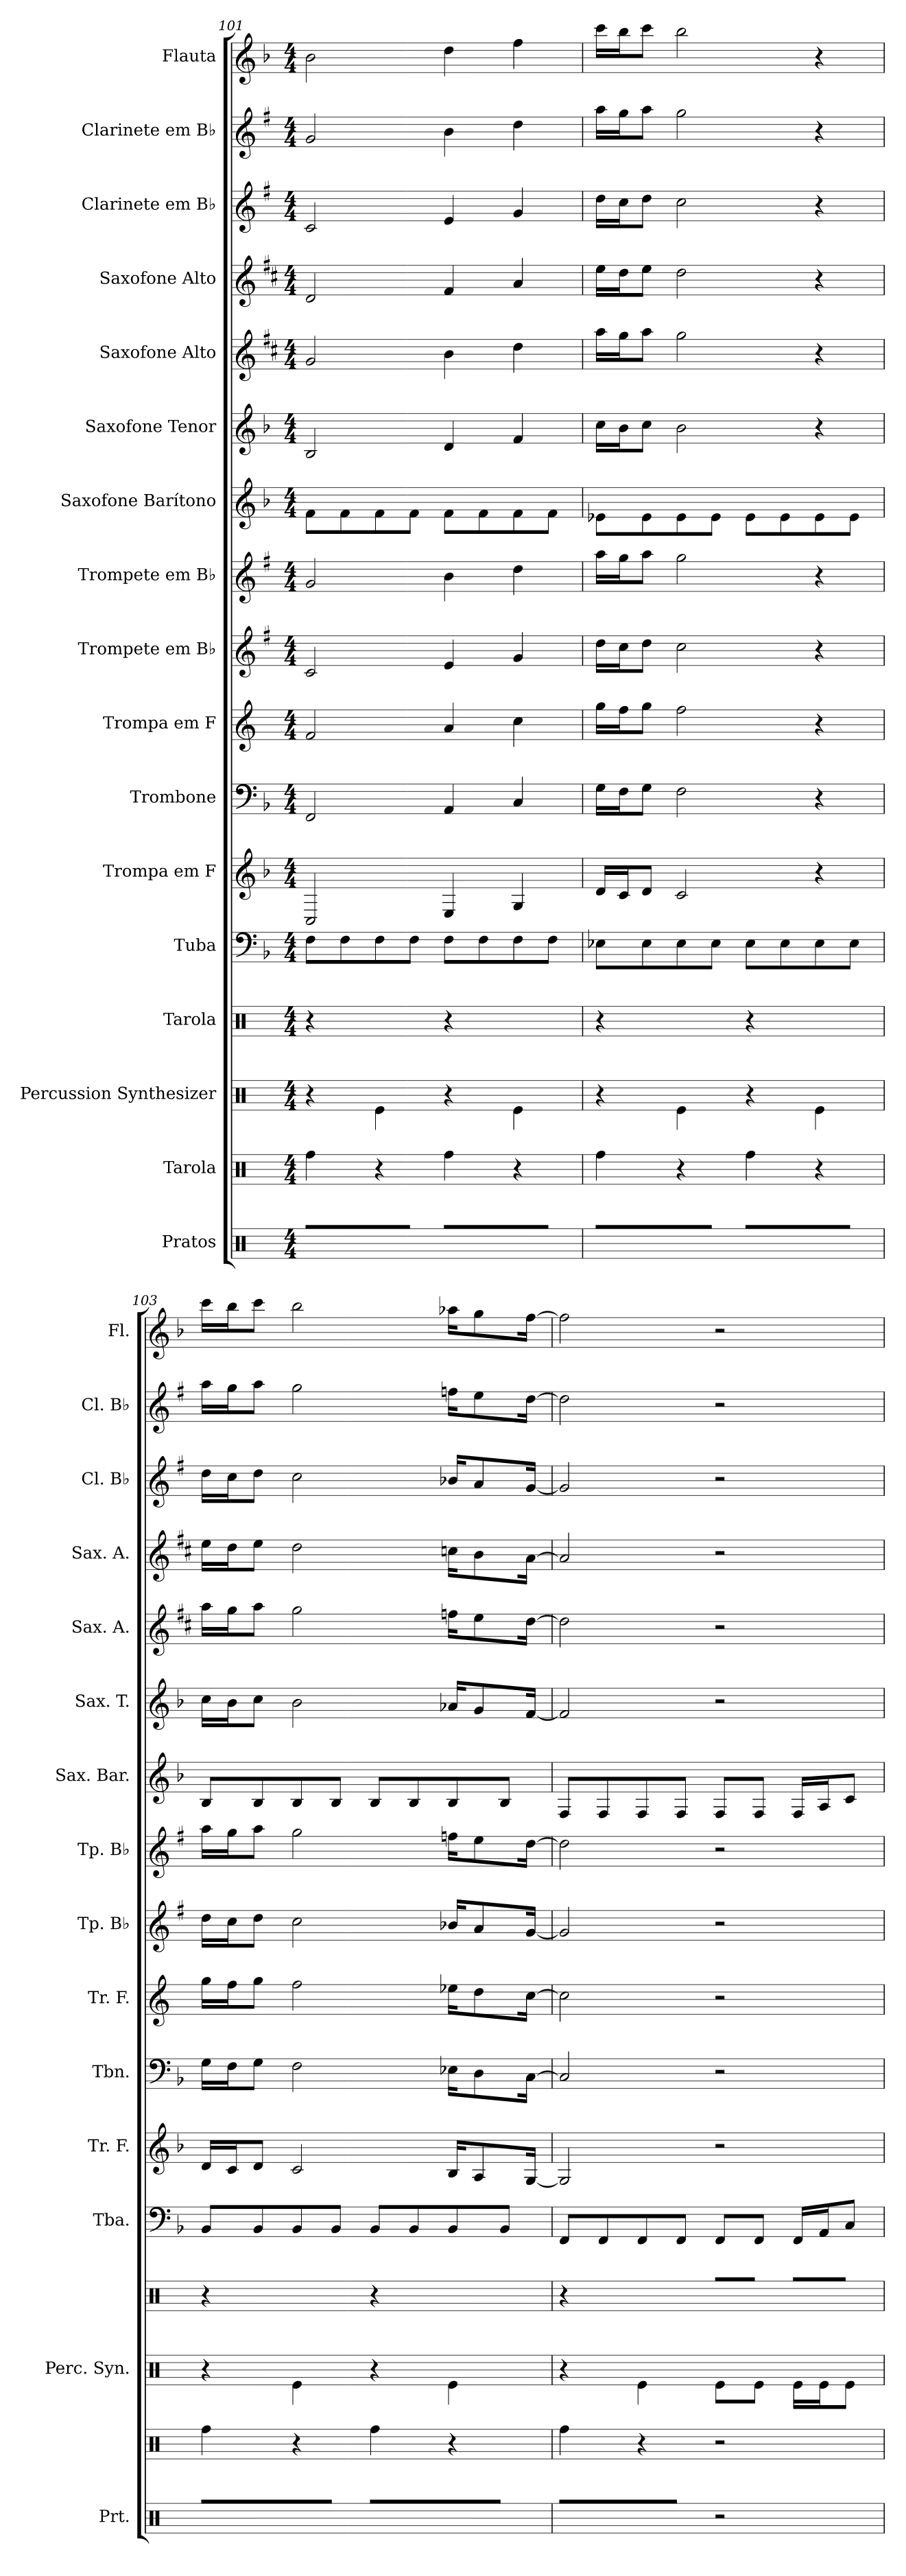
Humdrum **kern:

**kern	**kern	**kern	**kern	**kern	**kern	**kern	**kern	**kern	**kern	**kern	**kern	**kern	**kern	**kern	**kern	**kern
*part17	*part16	*part15	*part14	*part13	*part12	*part11	*part10	*part9	*part8	*part7	*part6	*part5	*part4	*part3	*part2	*part1
*staff17	*staff16	*staff15	*staff14	*staff13	*staff12	*staff11	*staff10	*staff9	*staff8	*staff7	*staff6	*staff5	*staff4	*staff3	*staff2	*staff1
*I"Pratos	*I"Tarola	*I"Percussion Synthesizer	*I"Tarola	*I"Tuba	*I"Trompa em F	*I"Trombone	*I"Trompa em F	*I"Trompete em B♭	*I"Trompete em B♭	*I"Saxofone Barítono	*I"Saxofone Tenor	*I"Saxofone Alto	*I"Saxofone Alto	*I"Clarinete em B♭	*I"Clarinete em B♭	*I"Flauta
*I'Prt.	*	*I'Perc. Syn.	*	*I'Tba.	*I'Tr. F.	*I'Tbn.	*I'Tr. F.	*I'Tp. B♭	*I'Tp. B♭	*I'Sax. Bar.	*I'Sax. T.	*I'Sax. A.	*I'Sax. A.	*I'Cl. B♭	*I'Cl. B♭	*I'Fl.
!!LO:PB:g=z
*clefX	*clefX	*clefX	*clefX	*clefF4	*clefG2	*clefF4	*clefG2	*clefG2	*clefG2	*clefG2	*clefG2	*clefG2	*clefG2	*clefG2	*clefG2	*clefG2
*	*	*	*	*	*ITrd4c7	*	*ITrd4c7	*ITrd1c2	*ITrd1c2	*ITrd12c21	*ITrd8c14	*ITrd5c9	*ITrd5c9	*ITrd1c2	*ITrd1c2	*
*k[]	*k[]	*k[]	*k[]	*k[b-]	*k[b-e-]	*k[b-]	*k[b-]	*k[b-]	*k[b-]	*k[b-]	*k[b-]	*k[b-]	*k[b-]	*k[b-]	*k[b-]	*k[b-]
*M4/4	*M4/4	*M4/4	*M4/4	*M4/4	*M4/4	*M4/4	*M4/4	*M4/4	*M4/4	*M4/4	*M4/4	*M4/4	*M4/4	*M4/4	*M4/4	*M4/4
=101	=101	=101	=101	=101	=101	=101	=101	=101	=101	=101	=101	=101	=101	=101	=101	=101
8R/L	4Rff\	4r	4r	8F\L	2FF/	2FF/	2B-/	2B-/	2f/	8F\L	2BB-/	2B-/	2F/	2B-/	2f/	2b-\
8R/	.	.	.	8F\	.	.	.	.	.	8F\	.	.	.	.	.	.
8R/	4r	4Re\	4R/	8F\	.	.	.	.	.	8F\	.	.	.	.	.	.
8R/J	.	.	.	8F\J	.	.	.	.	.	8F\J	.	.	.	.	.	.
8R/L	4Rff\	4r	4r	8F\L	4AA/	4AA/	4d/	4d/	4a\	8F\L	4D/	4d\	4A/	4d/	4a\	4dd\
8R/	.	.	.	8F\	.	.	.	.	.	8F\	.	.	.	.	.	.
8R/	4r	4Re\	4R/	8F\	4C/	4C/	4f\	4f/	4cc\	8F\	4F/	4f\	4c/	4f/	4cc\	4ff\
8R/J	.	.	.	8F\J	.	.	.	.	.	8F\J	.	.	.	.	.	.
=102	=102	=102	=102	=102	=102	=102	=102	=102	=102	=102	=102	=102	=102	=102	=102	=102
8R/L	4Rff\	4r	4r	8E-X\L	16G/LL	16G\LL	16cc\LL	16cc\LL	16gg\LL	8E-X\L	16c\LL	16cc\LL	16g\LL	16cc\LL	16gg\LL	16ccc\LL
.	.	.	.	.	16F/J	16F\J	16b-\J	16b-\J	16ff\J	.	16B-\J	16b-\J	16f\J	16b-\J	16ff\J	16bb-\J
8R/	.	.	.	8E-\	8G/J	8G\J	8cc\J	8cc\J	8gg\J	8E-\	8c\J	8cc\J	8g\J	8cc\J	8gg\J	8ccc\J
8R/	4r	4Re\	4R/	8E-\	2F/	2F\	2b-\	2b-\	2ff\	8E-\	2B-\	2b-\	2f\	2b-\	2ff\	2bb-\
8R/J	.	.	.	8E-\J	.	.	.	.	.	8E-\J	.	.	.	.	.	.
8R/L	4Rff\	4r	4r	8E-\L	.	.	.	.	.	8E-\L	.	.	.	.	.	.
8R/	.	.	.	8E-\	.	.	.	.	.	8E-\	.	.	.	.	.	.
8R/	4r	4Re\	4R/	8E-\	4r	4r	4r	4r	4r	8E-\	4r	4r	4r	4r	4r	4r
8R/J	.	.	.	8E-\J	.	.	.	.	.	8E-\J	.	.	.	.	.	.
=103	=103	=103	=103	=103	=103	=103	=103	=103	=103	=103	=103	=103	=103	=103	=103	=103
8R/L	4Rff\	4r	4r	8BB-/L	16G/LL	16G\LL	16cc\LL	16cc\LL	16gg\LL	8BB-/L	16c\LL	16cc\LL	16g\LL	16cc\LL	16gg\LL	16ccc\LL
.	.	.	.	.	16F/J	16F\J	16b-\J	16b-\J	16ff\J	.	16B-\J	16b-\J	16f\J	16b-\J	16ff\J	16bb-\J
8R/	.	.	.	8BB-/	8G/J	8G\J	8cc\J	8cc\J	8gg\J	8BB-/	8c\J	8cc\J	8g\J	8cc\J	8gg\J	8ccc\J
8R/	4r	4Re\	4R/	8BB-/	2F/	2F\	2b-\	2b-\	2ff\	8BB-/	2B-\	2b-\	2f\	2b-\	2ff\	2bb-\
8R/J	.	.	.	8BB-/J	.	.	.	.	.	8BB-/J	.	.	.	.	.	.
8R/L	4Rff\	4r	4r	8BB-/L	.	.	.	.	.	8BB-/L	.	.	.	.	.	.
8R/	.	.	.	8BB-/	.	.	.	.	.	8BB-/	.	.	.	.	.	.
8R/	4r	4Re\	4R/	8BB-/	16E-/KL	16E-X\KL	16a-X\KL	16a-X/KL	16ee-X\KL	8BB-/	16A-X/KL	16a-X\KL	16e-X\KL	16a-X/KL	16ee-X\KL	16aa-X\KL
.	.	.	.	.	8D/	8D\	8g\	8g/	8dd\	.	8G/	8g\	8d\	8g/	8dd\	8gg\
8R/J	.	.	.	8BB-/J	.	.	.	.	.	8BB-/J	.	.	.	.	.	.
.	.	.	.	.	[16C/Jk	[16C\Jk	[16f\Jk	[16f/Jk	[16cc\Jk	.	[16F/Jk	[16f\Jk	[16c\Jk	[16f/Jk	[16cc\Jk	[16ff\Jk
=104	=104	=104	=104	=104	=104	=104	=104	=104	=104	=104	=104	=104	=104	=104	=104	=104
8R/L	4Rff\	4r	4r	8FF/L	2C/]	2C/]	2f\]	2f/]	2cc\]	8FF/L	2F/]	2f\]	2c/]	2f/]	2cc\]	2ff\]
8R/	.	.	.	8FF/	.	.	.	.	.	8FF/	.	.	.	.	.	.
8R/	4r	4Re\	4R/	8FF/	.	.	.	.	.	8FF/	.	.	.	.	.	.
8R/J	.	.	.	8FF/J	.	.	.	.	.	8FF/J	.	.	.	.	.	.
2r	2r	8Re\L	8R/L	8FF/L	2r	2r	2r	2r	2r	8FF/L	2r	2r	2r	2r	2r	2r
.	.	8Re\J	8R/J	8FF/J	.	.	.	.	.	8FF/J	.	.	.	.	.	.
.	.	16Re\LL	16R/LL	16FF/LL	.	.	.	.	.	16FF/LL	.	.	.	.	.	.
.	.	16Re\J	16R/J	16AA/J	.	.	.	.	.	16AA/J	.	.	.	.	.	.
.	.	8Re\J	8R/J	8C/J	.	.	.	.	.	8C/J	.	.	.	.	.	.
=	=	=	=	=	=	=	=	=	=	=	=	=	=	=	=	=
*-	*-	*-	*-	*-	*-	*-	*-	*-	*-	*-	*-	*-	*-	*-	*-	*-
